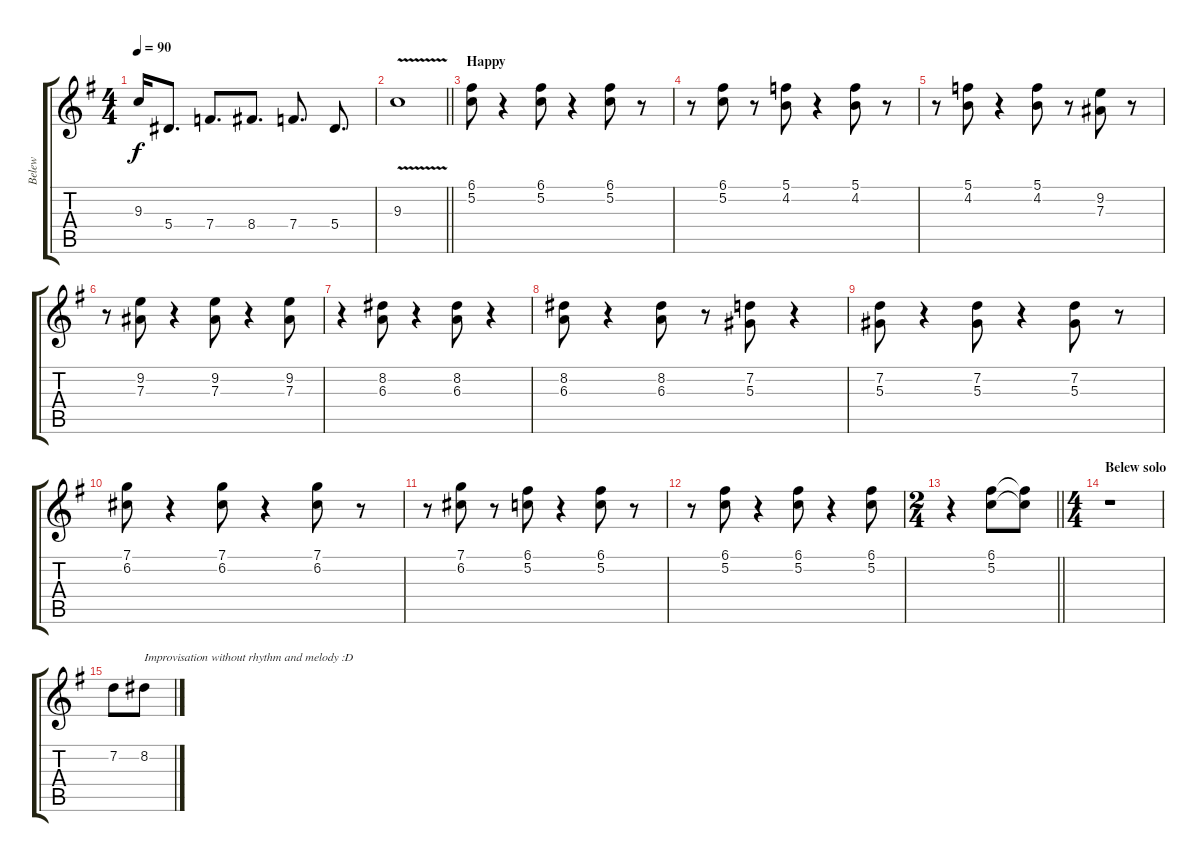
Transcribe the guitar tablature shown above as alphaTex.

\track ("Belew" "Belew") {instrument overdrivenguitar}
\staff {score tabs}
\tuning (C4 G3 Eb3 Bb2 F2 C2) {hide}
\ts (4 4)
\tempo 90
\clef g2
\ks eminor
9.3.16{dy f} 5.4.8{d} 7.4.8{d} 8.4.8{d} 7.4.8{d} 5.4.8{d} |
\barLineRight lightlight
9.3{v}.1 |
\section ("" "Happy")
(6.1 5.2).8 r.4 (6.1 5.2).8 r.4 (6.1 5.2).8 r.8 |
r.8 (6.1 5.2).8 r.8 (5.1 4.2).8 r.4 (5.1 4.2).8 r.8 |
r.8 (5.1 4.2).8 r.4 (5.1 4.2).8 r.8 (9.2 7.3).8 r.8 |
r.8 (9.2 7.3).8 r.4 (9.2 7.3).8 r.4 (9.2 7.3).8 |
r.4 (8.2 6.3).8 r.4 (8.2 6.3).8 r.4 |
(8.2 6.3).8 r.4 (8.2 6.3).8 r.8 (7.2 5.3).8 r.4 |
(7.2 5.3).8 r.4 (7.2 5.3).8 r.4 (7.2 5.3).8 r.8 |
(7.1 6.2).8 r.4 (7.1 6.2).8 r.4 (7.1 6.2).8 r.8 |
r.8 (7.1 6.2).8 r.8 (6.1 5.2).8 r.4 (6.1 5.2).8 r.8 |
r.8 (6.1 5.2).8 r.4 (6.1 5.2).8 r.4 (6.1 5.2).8 |
\ts (2 4)
\barLineRight lightlight
r.4 (6.1 5.2).8 (6.1{t} 5.2{t}).8 |
\ts (4 4)
\section ("" "Belew solo")
r.1 |
7.2.8 8.2.8{txt "Improvisation without rhythm and melody :D"}
